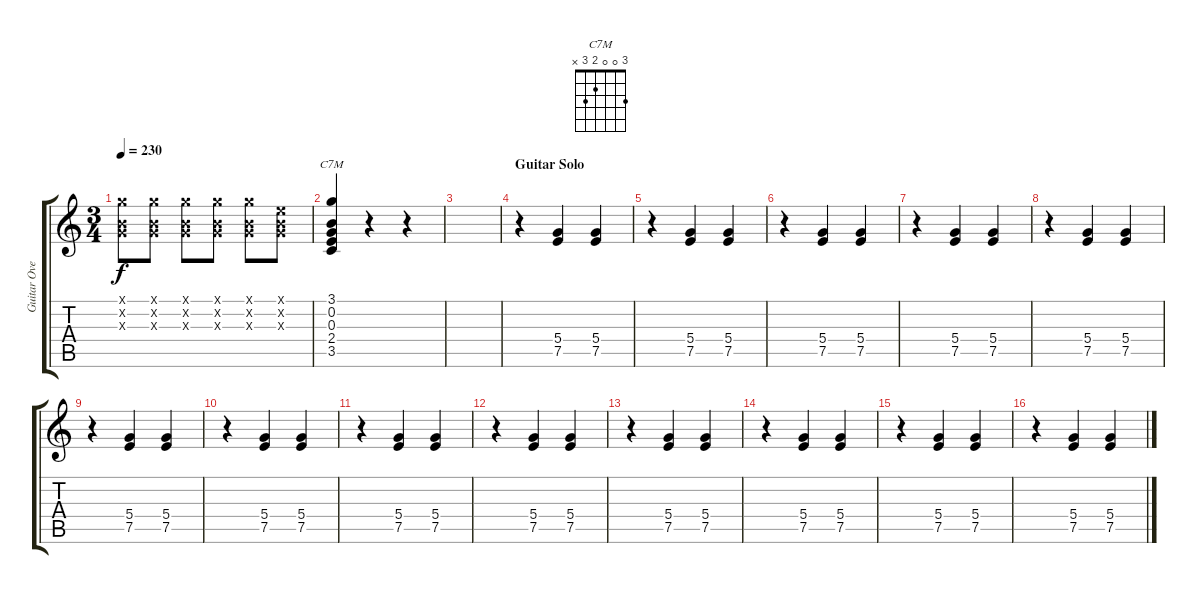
\track ("Guitar Overdub" "Guitar Ove") {instrument acousticguitarsteel}
\staff {score tabs}
\tuning (E4 B3 G3 D3 A2 E2) {hide}
\chord ("C7M" 3 0 0 2 3 x)
\ts (3 4)
\tempo 230
\clef g2
\ks c
(3.1{x} 0.2{x} 0.3{x}).8{dy f} (3.1{x} 0.2{x} 0.3{x}).8 (3.1{x} 0.2{x} 0.3{x}).8 (3.1{x} 0.2{x} 0.3{x}).8 (3.1{x} 0.2{x} 0.3{x}).8 (0.1{x} 0.2{x} 0.3{x}).8 |
(3.1 0.2 0.3 2.4 3.5).4{ch "C7M"} r.4 r.4 |
|
\section ("" "Guitar Solo")
r.4 (5.4 7.5).4 (5.4 7.5).4 |
r.4 (5.4 7.5).4 (5.4 7.5).4 |
r.4 (5.4 7.5).4 (5.4 7.5).4 |
r.4 (5.4 7.5).4 (5.4 7.5).4 |
r.4 (5.4 7.5).4 (5.4 7.5).4 |
r.4 (5.4 7.5).4 (5.4 7.5).4 |
r.4 (5.4 7.5).4 (5.4 7.5).4 |
r.4 (5.4 7.5).4 (5.4 7.5).4 |
r.4 (5.4 7.5).4 (5.4 7.5).4 |
r.4 (5.4 7.5).4 (5.4 7.5).4 |
r.4 (5.4 7.5).4 (5.4 7.5).4 |
r.4 (5.4 7.5).4 (5.4 7.5).4 |
r.4 (5.4 7.5).4 (5.4 7.5).4
